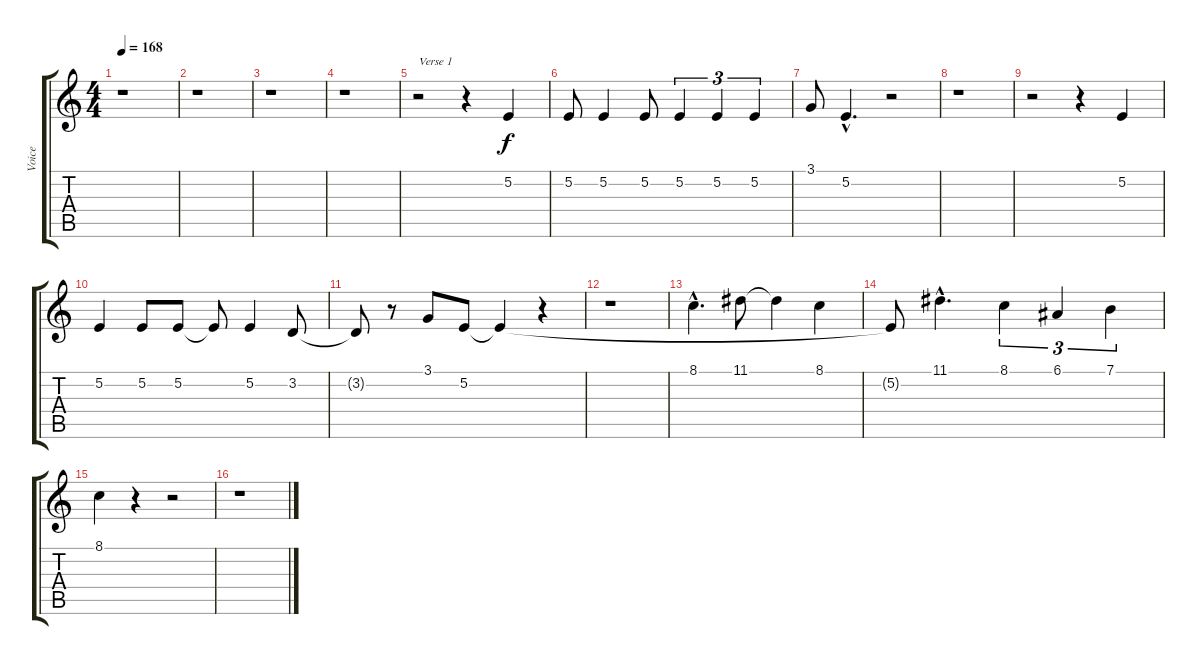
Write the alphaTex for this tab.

\track ("Voice" "Voice") {instrument cello}
\staff {score tabs}
\tuning (E4 B3 G3 D3 A2 E2) {hide}
\ts (4 4)
\tempo 168
\clef g2
\ks c
r.1{dy f instrument cello} |
r.1 |
r.1 |
r.1 |
r.2{txt "Verse 1"} r.4 5.2.4 |
5.2.8 5.2.4 5.2.8 5.2.4{tu (3 2)} 5.2.4{tu (3 2)} 5.2.4{tu (3 2)} |
3.1.8 5.2{hac}.4{d} r.2 |
r.1 |
r.2 r.4 5.2.4 |
5.2.4 5.2.8 5.2.8 5.2{t}.8 5.2.4 3.2.8 |
3.2{t}.8 r.8 3.1.8 5.2.8 5.2{t}.4 r.4 |
r.1 |
8.1{hac}.4{d} 11.1.8 11.1{t}.4 8.1.4 |
5.2{t}.8 11.1{hac}.4{d} 8.1.4{tu (3 2)} 6.1.4{tu (3 2)} 7.1.4{tu (3 2)} |
8.1.4 r.4 r.2 |
r.1
